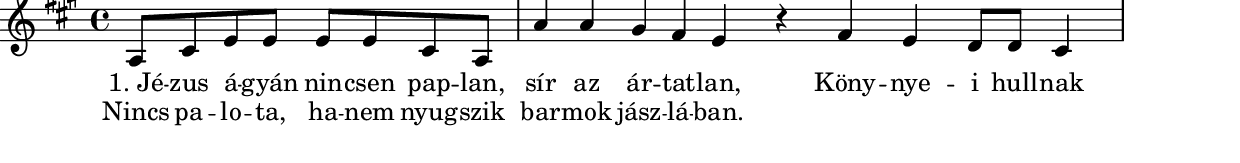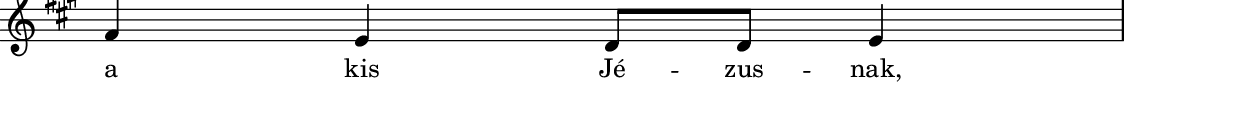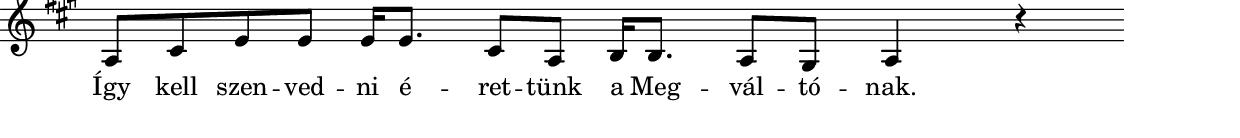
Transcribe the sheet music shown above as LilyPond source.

% MusicXML to Lilypond converter by Kovi

szovegAAA = \lyricmode {  "1. Jé" -- "zus" "á" -- "gyán" "nin" -- "csen" "pap" -- "lan," "sír" "az" "ár" -- "tat" -- "lan," "Köny" -- "nye" -- "i" "hull" -- "nak" "a" "kis" "Jé" -- "zus" -- "nak," "Így" "kell" "szen" -- "ved" -- "ni" "é" -- "ret" -- "tünk" "a" "Meg" -- "vál" -- "tó" -- "nak."  }

szovegAAB = \lyricmode {  "Nincs" "pa" -- "lo" -- "ta," "ha" -- "nem" "nyug" -- "szik" "bar" -- "mok" "jász" -- "lá" -- "ban."  \skip 4  \skip 4  \skip 4  \skip 4  \skip 4  \skip 4  \skip 4  \skip 4  \skip 4  \skip 4  \skip 4  \skip 4  \skip 4  \skip 4  \skip 4  \skip 4  \skip 4  \skip 4  \skip 4  \skip 4  \skip 4  \skip 4  }

% Analyzing...
% 1 parts
% 1 Staff
% forceBassClefActive = 
melody = {
% 38 notes in the part
% 1 voices

\new Staff
\new Voice {
% 38 notes
% 6 mesaures

% Measure 1
\clef "treble"
\key a \major
\time 4/4 
a8 cis'8 e'8 e'8 e'8 e'8 cis'8 a8 
% Measure 2
a'8 a'8 gis'8 fis'8 e'4 r4 \bar ":|" 
% Measure 3
fis'4 e'4 d'8 d'8 cis'4 
% Measure 4
\break
fis'4 e'4 d'8 d'8 e'4 
% Measure 5
\break
a8 cis'8 e'8 e'8 e'16 e'8. cis'8 a8 
% Measure 6
\bar "|:" b16 b8. a8 gis8 a4 r4 \bar ":|" 
} % voice
\addlyrics { \szovegAAA }

\addlyrics { \szovegAAB }

} % melody


harmonies = \chordmode {
% 13 chords
\germanChords
a4 s4 s4 s4 d4 s4 a4 s4 d4 s4 b4:m a4 d4 s4 b4:m a4 a4 s4 s4 s4 d4 e4 a4
}

\include "../../definitions.ly"
